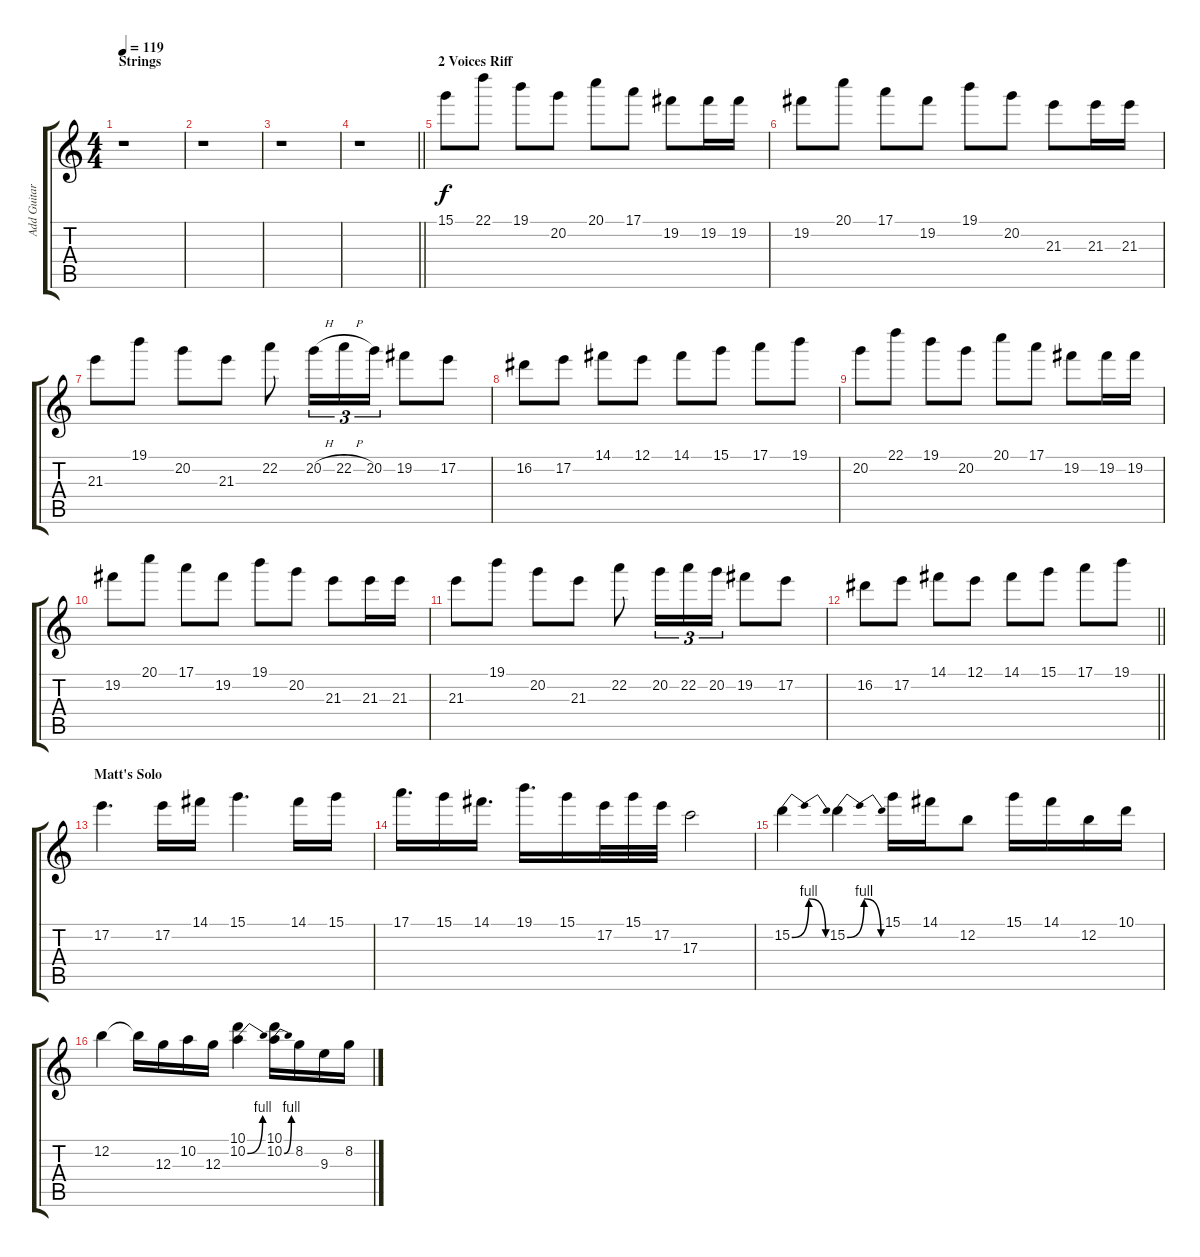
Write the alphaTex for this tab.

\track ("Add Guitar" "Add Guitar") {instrument distortionguitar}
\staff {score tabs}
\tuning (E4 B3 G3 D3 A2 D2) {hide}
\ts (4 4)
\section ("" "Strings")
\tempo 119
\clef g2
\ks c
r.1{dy f} |
r.1 |
r.1 |
\barLineRight lightlight
r.1 |
\section ("" "2 Voices Riff")
15.1.8 22.1.8 19.1.8 20.2.8 20.1.8 17.1.8 19.2.8 19.2.16 19.2.16 |
19.2.8 20.1.8 17.1.8 19.2.8 19.1.8 20.2.8 21.3.8 21.3.16 21.3.16 |
21.3.8 19.1.8 20.2.8 21.3.8 22.2.8 20.2{h}.16{tu (3 2)} 22.2{h}.16{tu (3 2)} 20.2.16{tu (3 2)} 19.2.8 17.2.8 |
16.2.8 17.2.8 14.1.8 12.1.8 14.1.8 15.1.8 17.1.8 19.1.8 |
20.2.8 22.1.8 19.1.8 20.2.8 20.1.8 17.1.8 19.2.8 19.2.16 19.2.16 |
19.2.8 20.1.8 17.1.8 19.2.8 19.1.8 20.2.8 21.3.8 21.3.16 21.3.16 |
21.3.8 19.1.8 20.2.8 21.3.8 22.2.8 20.2.16{tu (3 2)} 22.2.16{tu (3 2)} 20.2.16{tu (3 2)} 19.2.8 17.2.8 |
\barLineRight lightlight
16.2.8 17.2.8 14.1.8 12.1.8 14.1.8 15.1.8 17.1.8 19.1.8 |
\section ("" "Matt's Solo")
17.2.4{d volume 16 instrument overdrivenguitar} 17.2.16 14.1.16 15.1.4{d} 14.1.16 15.1.16 |
17.1.16{d} 15.1.16 14.1.16{d} 19.1.16{d} 15.1.16 17.2.32 15.1.32 17.2.32 17.3.2 |
15.2{be (bendrelease 0 0 30 4 40 4 60 0)}.4 15.2{be (bendrelease 0 0 30 4 40 4 60 0)}.4 15.1.16 14.1.16 12.2.8 15.1.16 14.1.16 12.2.16 10.1.16 |
12.2.4 12.2{t}.16 12.3.16 10.2.16 12.3.16 (10.1 10.2{be (bend 0 0 60 4)}).4 (10.1 10.2{be (bend 0 0 60 4)}).16 8.2.16 9.3.16 8.2.16
